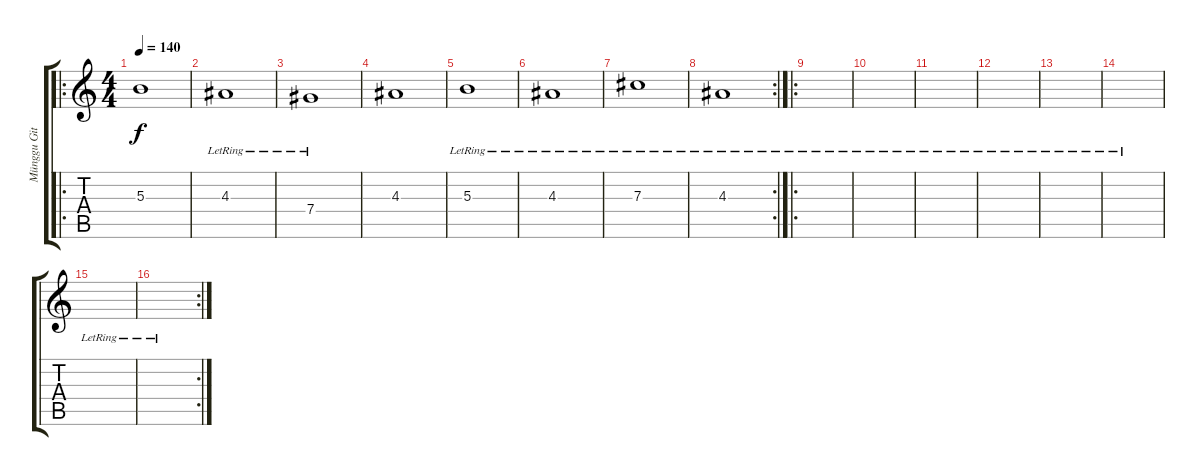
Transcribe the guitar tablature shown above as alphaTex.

\track ("Münggu Gitarre" "Münggu Git") {instrument acousticguitarnylon}
\staff {score tabs}
\tuning (Eb4 Bb3 Gb3 Db3 Ab2 Eb2) {hide}
\ro
\ts (4 4)
\tempo 140
\clef g2
\ks c
5.3.1{dy f} |
4.3{lr}.1 |
7.4{lr}.1 |
4.3.1 |
5.3{lr}.1 |
4.3{lr}.1 |
7.3{lr}.1 |
\rc 2
4.3{lr}.1 |
\ro
|
|
|
|
|
|
|
\rc 2
